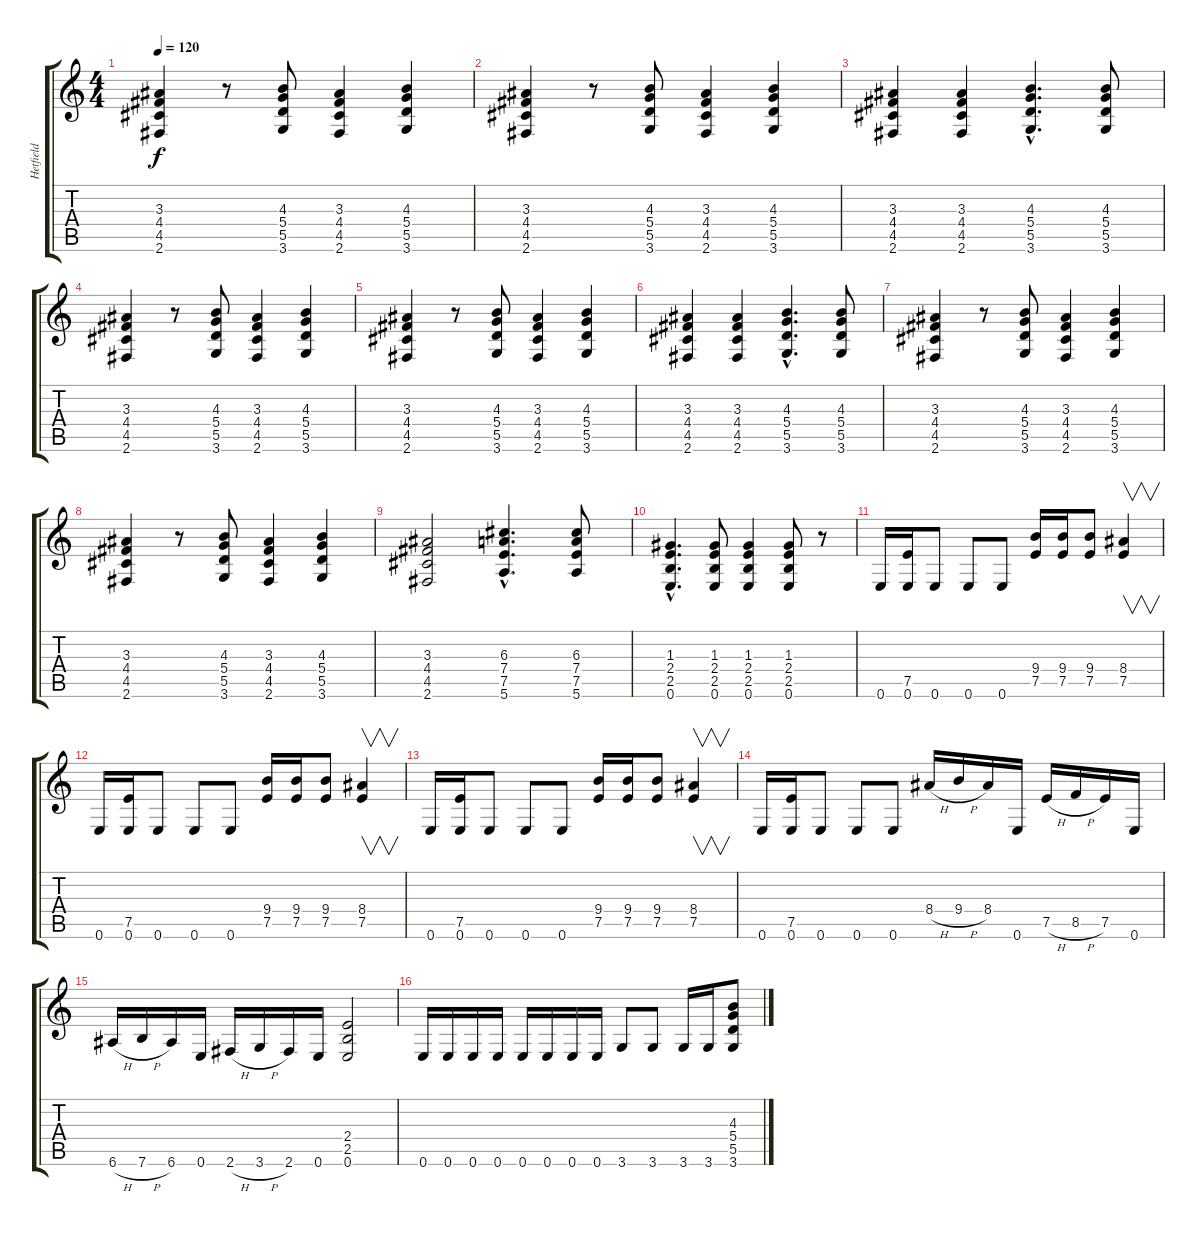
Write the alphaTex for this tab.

\track ("Hetfield" "Hetfield") {instrument distortionguitar}
\staff {score tabs}
\tuning (E4 B3 G3 D3 A2 E2) {hide}
\ts (4 4)
\tempo 120
\clef g2
\ks c
(3.3 4.4 4.5 2.6).4{dy f} r.8 (4.3 5.4 5.5 3.6).8 (3.3 4.4 4.5 2.6).4 (4.3 5.4 5.5 3.6).4 |
(3.3 4.4 4.5 2.6).4 r.8 (4.3 5.4 5.5 3.6).8 (3.3 4.4 4.5 2.6).4 (4.3 5.4 5.5 3.6).4 |
(3.3 4.4 4.5 2.6).4 (3.3 4.4 4.5 2.6).4 (4.3{hac} 5.4{hac} 5.5{hac} 3.6{hac}).4{d} (4.3 5.4 5.5 3.6).8 |
(3.3 4.4 4.5 2.6).4 r.8 (4.3 5.4 5.5 3.6).8 (3.3 4.4 4.5 2.6).4 (4.3 5.4 5.5 3.6).4 |
(3.3 4.4 4.5 2.6).4 r.8 (4.3 5.4 5.5 3.6).8 (3.3 4.4 4.5 2.6).4 (4.3 5.4 5.5 3.6).4 |
(3.3 4.4 4.5 2.6).4 (3.3 4.4 4.5 2.6).4 (4.3{hac} 5.4{hac} 5.5{hac} 3.6{hac}).4{d} (4.3 5.4 5.5 3.6).8 |
(3.3 4.4 4.5 2.6).4 r.8 (4.3 5.4 5.5 3.6).8 (3.3 4.4 4.5 2.6).4 (4.3 5.4 5.5 3.6).4 |
(3.3 4.4 4.5 2.6).4 r.8 (4.3 5.4 5.5 3.6).8 (3.3 4.4 4.5 2.6).4 (4.3 5.4 5.5 3.6).4 |
(3.3 4.4 4.5 2.6).2 (6.3{hac} 7.4{hac} 7.5{hac} 5.6{hac}).4{d} (6.3 7.4 7.5 5.6).8 |
(1.3{hac} 2.4{hac} 2.5{hac} 0.6{hac}).4{d} (1.3 2.4 2.5 0.6).8 (1.3 2.4 2.5 0.6).4 (1.3 2.4 2.5 0.6).8 r.8 |
0.6.16 (7.5 0.6).16 0.6.8 0.6.8 0.6.8 (9.4 7.5).16 (9.4 7.5).16 (9.4 7.5).8 (8.4 7.5).4{v} |
0.6.16 (7.5 0.6).16 0.6.8 0.6.8 0.6.8 (9.4 7.5).16 (9.4 7.5).16 (9.4 7.5).8 (8.4 7.5).4{v} |
0.6.16 (7.5 0.6).16 0.6.8 0.6.8 0.6.8 (9.4 7.5).16 (9.4 7.5).16 (9.4 7.5).8 (8.4 7.5).4{v} |
0.6.16 (7.5 0.6).16 0.6.8 0.6.8 0.6.8 8.4{h}.16 9.4{h}.16 8.4.16 0.6.16 7.5{h}.16 8.5{h}.16 7.5.16 0.6.16 |
6.6{h}.16 7.6{h}.16 6.6.16 0.6.16 2.6{h}.16 3.6{h}.16 2.6.16 0.6.16 (2.4 2.5 0.6).2 |
0.6.16 0.6.16 0.6.16 0.6.16 0.6.16 0.6.16 0.6.16 0.6.16 3.6.8 3.6.8 3.6.16 3.6.16 (4.3 5.4 5.5 3.6).8
